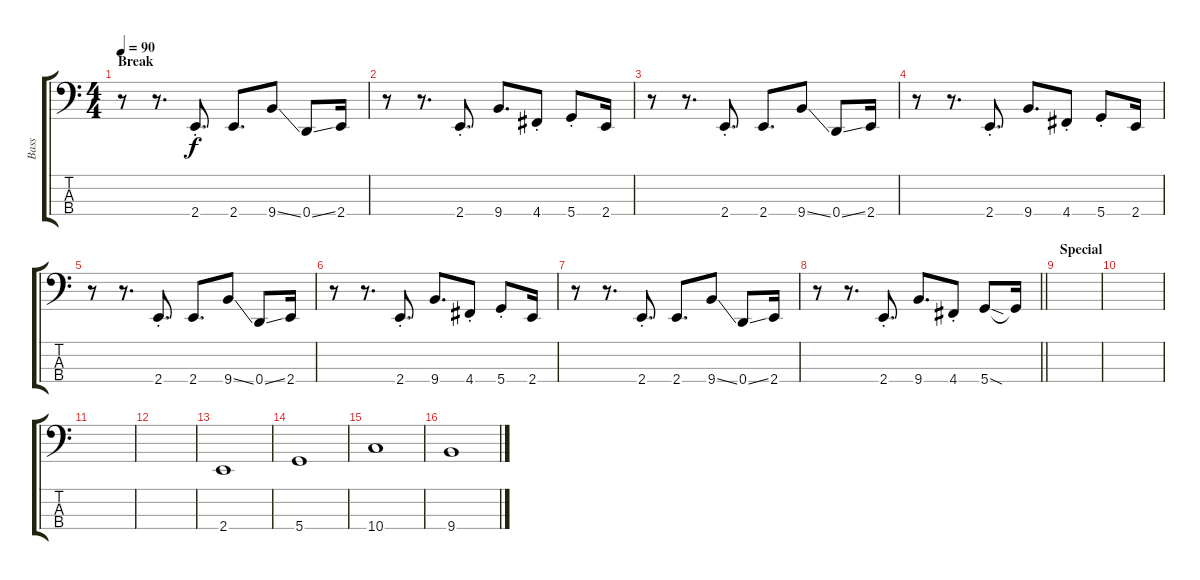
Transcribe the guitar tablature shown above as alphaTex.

\track ("Bass" "Bass") {instrument electricbassfinger}
\staff {score tabs}
\tuning (G2 D2 A1 D1) {hide}
\ts (4 4)
\section ("" "Break")
\tempo 90
\clef f4
\ks c
r.8{dy f} r.8{d} 2.4{st}.8{d} 2.4.8{d} 9.4{ss}.8 0.4{ss}.8 2.4.16 |
r.8 r.8{d} 2.4{st}.8{d} 9.4.8{d} 4.4{st}.8 5.4{st}.8 2.4.16 |
r.8 r.8{d} 2.4{st}.8{d} 2.4.8{d} 9.4{ss}.8 0.4{ss}.8 2.4.16 |
r.8 r.8{d} 2.4{st}.8{d} 9.4.8{d} 4.4{st}.8 5.4{st}.8 2.4.16 |
r.8 r.8{d} 2.4{st}.8{d} 2.4.8{d} 9.4{ss}.8 0.4{ss}.8 2.4.16 |
r.8 r.8{d} 2.4{st}.8{d} 9.4.8{d} 4.4{st}.8 5.4{st}.8 2.4.16 |
r.8 r.8{d} 2.4{st}.8{d} 2.4.8{d} 9.4{ss}.8 0.4{ss}.8 2.4.16 |
\barLineRight lightlight
r.8 r.8{d} 2.4{st}.8{d} 9.4.8{d} 4.4{st}.8 5.4{sod}.8 5.4{t}.16 |
\section ("" "Special")
|
|
|
|
2.4.1 |
5.4.1 |
10.4.1 |
9.4.1
